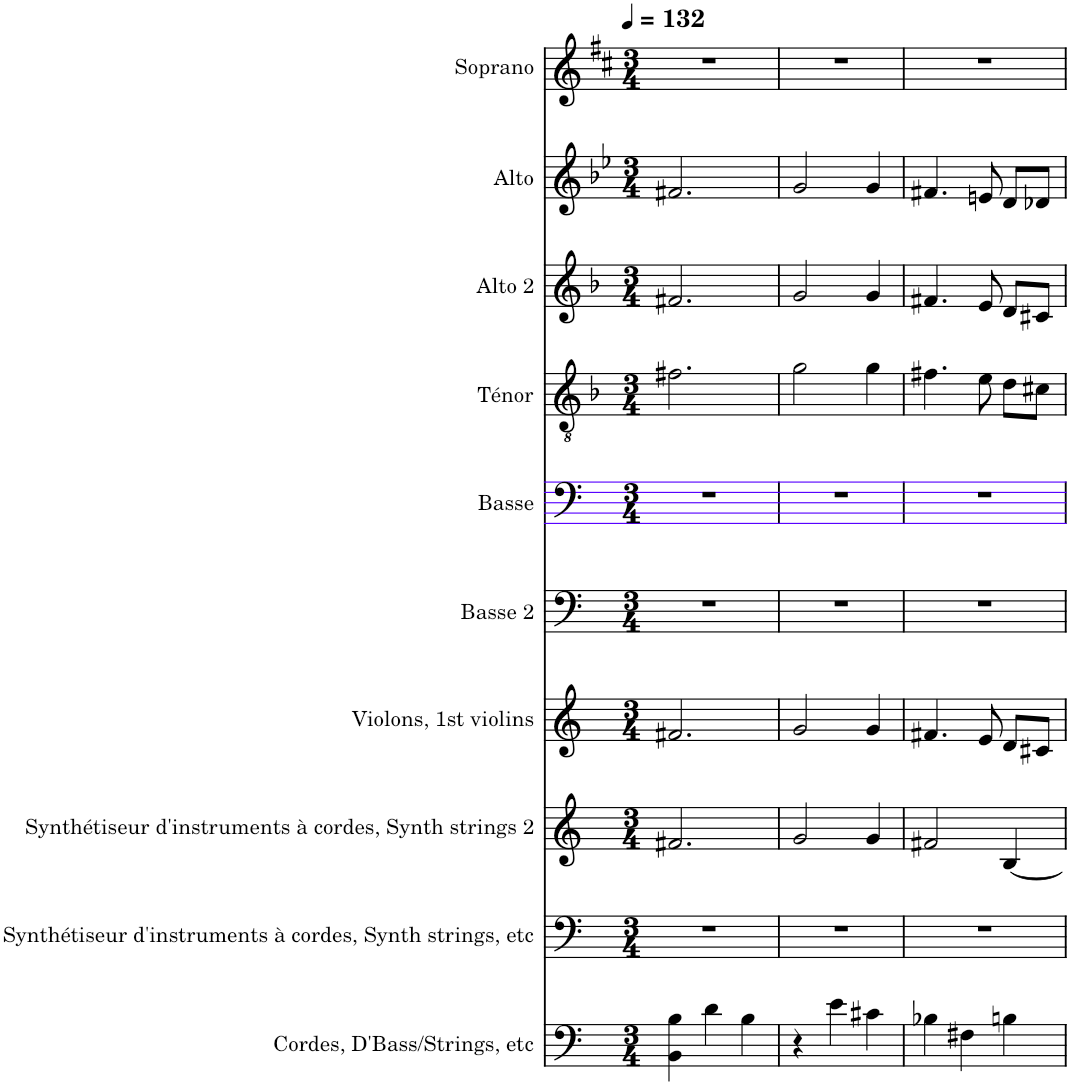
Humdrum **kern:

**kern	**kern	**kern	**kern	**kern	**kern	**kern	**kern	**kern	**kern
*part10	*part9	*part8	*part7	*part6	*part5	*part4	*part3	*part2	*part1
*staff10	*staff9	*staff8	*staff7	*staff6	*staff5	*staff4	*staff3	*staff2	*staff1
*I"Cordes, D'Bass/Strings, etc	*I"Synthétiseur d'instruments à cordes, Synth strings, etc	*I"Synthétiseur d'instruments à cordes, Synth strings 2	*I"Violons, 1st violins	*I"Basse 2	*I"Basse	*I"Ténor	*I"Alto 2	*I"Alto	*I"Soprano
*I'St.	*I'Synth.	*I'Synth.	*I'Vlns.	*I'B2.	*I'B.	*I'T.	*I'A2.	*I'A.	*I'S.
*	*	*	*	*	*stria5	*	*	*	*
*clefF4	*clefF4	*clefG2	*clefG2	*clefF4	*clefF4	*clefGv2	*clefG2	*clefG2	*clefG2
*k[]	*k[]	*k[]	*k[]	*k[]	*k[]	*k[b-]	*k[b-]	*k[b-e-]	*k[f#c#]
*M3/4	*M3/4	*M3/4	*M3/4	*M3/4	*M3/4	*M3/4	*M3/4	*M3/4	*M3/4
*MM132	*MM132	*MM132	*MM132	*MM132	*MM132	*MM132	*MM132	*MM132	*MM132
=1	=1	=1	=1	=1	=1	=1	=1	=1	=1
4BB\ 4B\	2.r	2.f#X/	2.f#X/	2.r	2.r	2.f#X\	2.f#X/	2.f#X/	2.r
4d\	.	.	.	.	.	.	.	.	.
4B\	.	.	.	.	.	.	.	.	.
=2	=2	=2	=2	=2	=2	=2	=2	=2	=2
4r	2.r	2g/	2g/	2.r	2.r	2g\	2g/	2g/	2.r
4e\	.	.	.	.	.	.	.	.	.
4c#X\	.	4g/	4g/	.	.	4g\	4g/	4g/	.
=3	=3	=3	=3	=3	=3	=3	=3	=3	=3
4B-X\	2.r	2f#X/	4.f#X/	2.r	2.r	4.f#X\	4.f#X/	4.f#X/	2.r
4F#X\	.	.	.	.	.	.	.	.	.
.	.	.	8e/	.	.	8e\	8e/	8en/	.
4Bn\	.	[4B/	8d/L	.	.	8d\L	8d/L	8d/L	.
.	.	.	8c#X/J	.	.	8c#X\J	8c#X/J	8d-X/J	.
=	=	=	=	=	=	=	=	=	=
*-	*-	*-	*-	*-	*-	*-	*-	*-	*-
